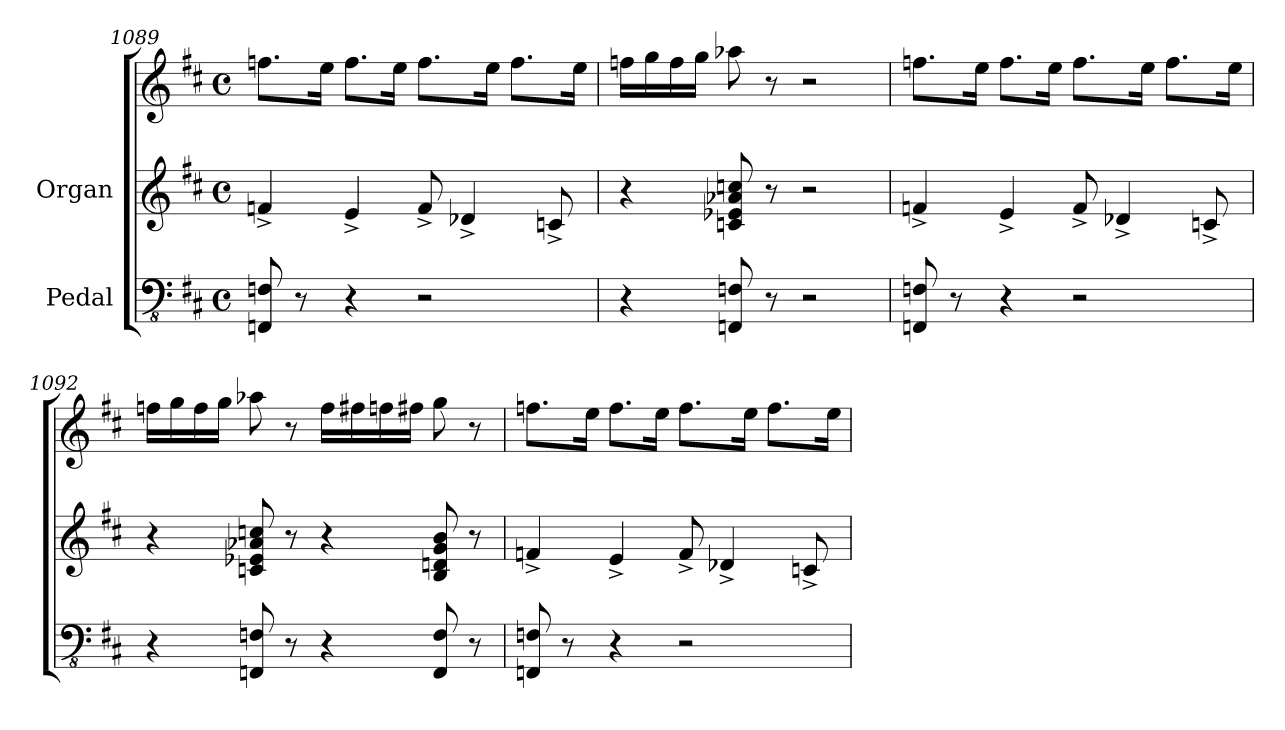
**kern	**kern	**kern
*part2	*part1	*part1
*staff3	*staff2	*staff1
*I"Pedal	*I"Organ	*
!!LO:PB:g=z
*clefFv4	*clefG2	*clefG2
*k[f#c#]	*k[f#c#]	*k[f#c#]
*M4/4	*M4/4	*M4/4
*met(c)	*met(c)	*met(c)
=1089	=1089	=1089
8FFFn/ 8FFn/	4fn^/	8.ffn\L
8r	.	.
.	.	16ee\Jk
4r	4e^/	8.ff\L
.	.	16ee\Jk
2r	8f^/	8.ff\L
.	4d-X^/	.
.	.	16ee\Jk
.	.	8.ff\L
.	8cn^/	.
.	.	16ee\Jk
=1090	=1090	=1090
4r	4r	16ffn\LL
.	.	16gg\
.	.	16ff\
.	.	16gg\JJ
8FFFn/ 8FFn/	8cn/ 8e-X/ 8a-X/ 8ccn/	8aa-X\
8r	8r	8r
2r	2r	2r
=1091	=1091	=1091
8FFFn/ 8FFn/	4fn^/	8.ffn\L
8r	.	.
.	.	16ee\Jk
4r	4e^/	8.ff\L
.	.	16ee\Jk
2r	8f^/	8.ff\L
.	4d-X^/	.
.	.	16ee\Jk
.	.	8.ff\L
.	8cn^/	.
.	.	16ee\Jk
=1092	=1092	=1092
4r	4r	16ffn\LL
.	.	16gg\
.	.	16ff\
.	.	16gg\JJ
8FFFn/ 8FFn/	8cn/ 8e-X/ 8a-X/ 8ccn/	8aa-X\
8r	8r	8r
4r	4r	16ff\LL
.	.	16ff#X\
.	.	16ffn\
.	.	16ff#X\JJ
8FFF/ 8FF/	8B/ 8dn/ 8g/ 8b/	8gg\
8r	8r	8r
!!LO:LB:g=z
=1093	=1093	=1093
8FFFn/ 8FFn/	4fn^/	8.ffn\L
8r	.	.
.	.	16ee\Jk
4r	4e^/	8.ff\L
.	.	16ee\Jk
2r	8f^/	8.ff\L
.	4d-X^/	.
.	.	16ee\Jk
.	.	8.ff\L
.	8cn^/	.
.	.	16ee\Jk
=	=	=
*-	*-	*-
